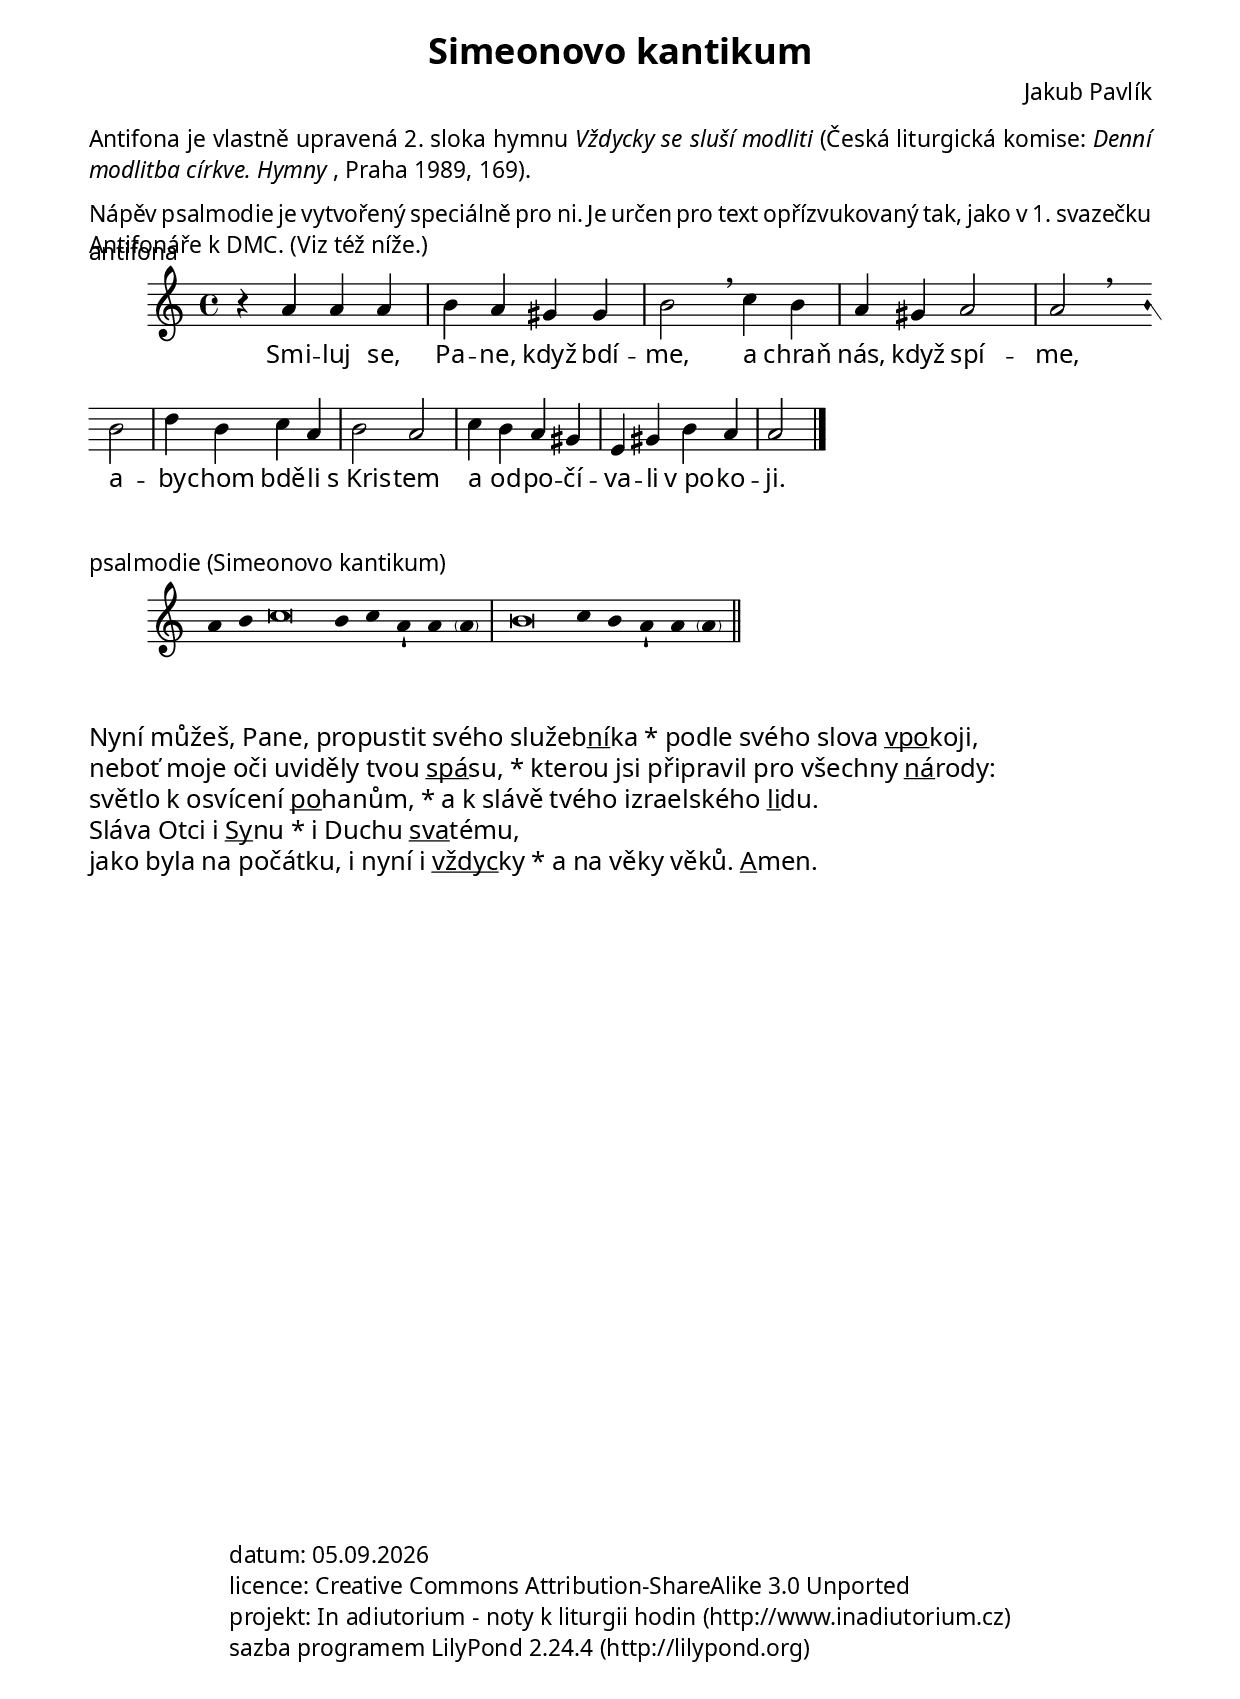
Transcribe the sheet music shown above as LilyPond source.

\version "2.14.2"

\header {
  title = "Simeonovo kantikum"
  composer = "Jakub Pavlík"
}

\include "spolecne.ly"

\markup\justify {Antifona je vlastně upravená 2. sloka hymnu
\italic{Vždycky se sluší modliti}
(Česká liturgická komise: \italic{Denní modlitba církve. Hymny}, Praha 1989, 169).
}
\markup\justify {
Nápěv psalmodie je vytvořený speciálně pro ni. Je určen pro text
opřízvukovaný tak, jako v 1. svazečku Antifonáře k DMC. (Viz též níže.)}
\markup{ "" }

\score {
  \relative c'' {
    \time 4/4
    r4 a a a | b a gis gis | b2 \breathe
    c4 b | a gis a2 | a \breathe \bar "" \break
    b2 | d4 b c a | b2 a |
    c4 b a gis | e gis b a | a2 \bar "|."
  }
  \addlyrics {
    Smi -- luj se, Pa -- ne, když bdí -- me,
    a chraň nás, když spí -- me,
    a -- by -- chom bdě -- li s_Kris -- tem
    a od -- po -- čí -- va -- li v_po -- ko -- ji.
  }
  \header {
    piece = "antifona"
  }
}

\score {
  \relative c'' {
    \choralniRezim
    a4 b c\breve b4 c a-| a \parenthesize a \barMax
    b\breve c4 b a-| a \parenthesize a \barFinalis
  }
  \header {
    piece = "psalmodie (Simeonovo kantikum)"
  }
}

\markup\large\column {
\line{
  Nyní můžeš, Pane, propustit svého \concat{služeb\underline{ní}ka} * 
podle svého slova \concat{\underline{v po}koji,}
}
\line{
neboť moje oči uviděly tvou \concat{\underline{spá}su,} * 
kterou jsi připravil pro všechny \concat{\underline{ná}rody:}
}
\line{
světlo k osvícení \concat{\underline{po}hanům,} * 
a k slávě tvého izraelského \concat{\underline{li}du.}
}
\line{
Sláva Otci i \concat{\underline{Sy}nu} * 
i Duchu \concat{\underline{sva}tému,}
}
\line{
jako byla na počátku, i nyní i \concat{\underline{vždyc}ky} * 
a na věky věků. \concat{\underline{A}men.}
}
}